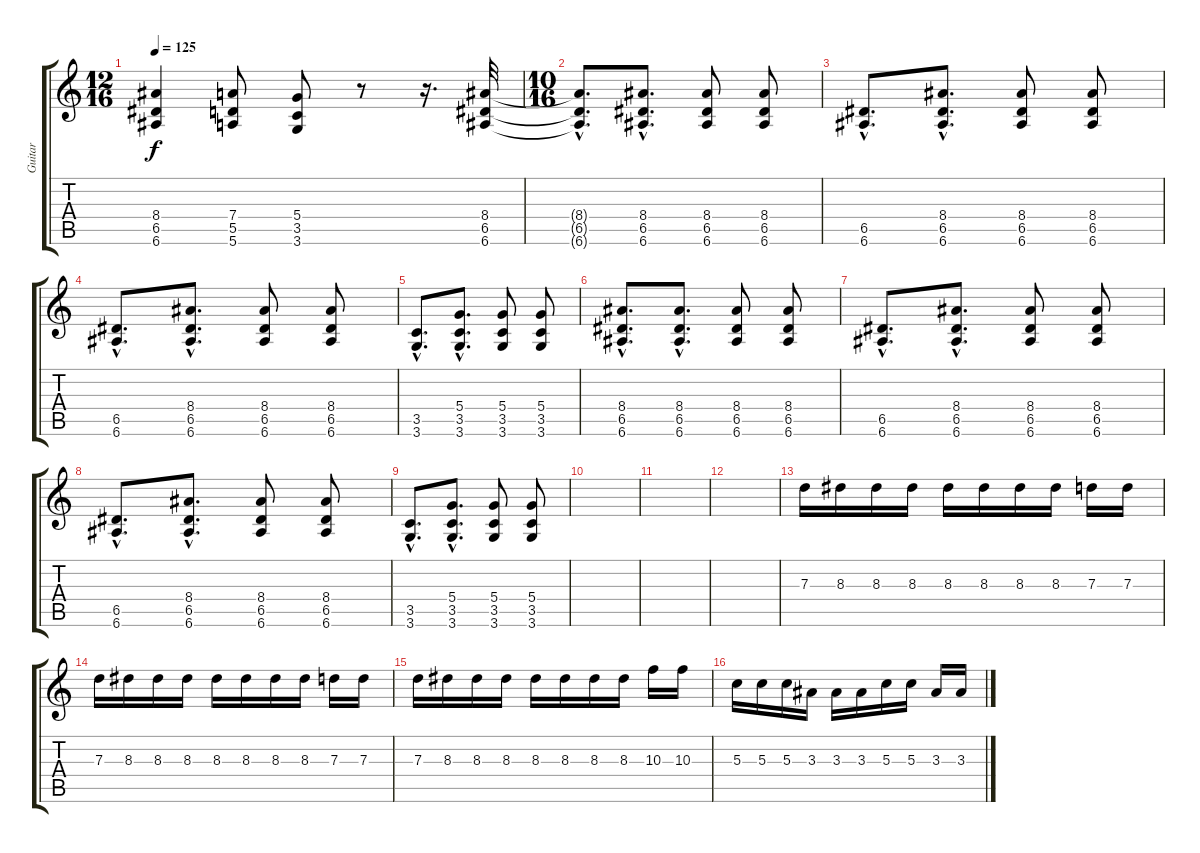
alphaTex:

\track ("Guitar" "Guitar") {instrument overdrivenguitar}
\staff {score tabs}
\tuning (E4 B3 G3 D3 A2 E2) {hide}
\ts (12 16)
\tempo 125
\clef g2
\ks c
(8.4 6.5 6.6).4{dy f} (7.4 5.5 5.6).8 (5.4 3.5 3.6).8 r.8 r.16{d} (8.4 6.5 6.6).32 |
\ts (10 16)
(8.4{hac t} 6.5{hac t} 6.6{t}).8{d} (8.4{hac} 6.5{hac} 6.6{hac}).8{d} (8.4 6.5 6.6).8 (8.4 6.5 6.6).8 |
(6.5{hac} 6.6).8{d} (8.4{hac} 6.5{hac} 6.6{hac}).8{d} (8.4 6.5 6.6).8 (8.4 6.5 6.6).8 |
(6.5{hac} 6.6).8{d} (8.4{hac} 6.5{hac} 6.6{hac}).8{d} (8.4 6.5 6.6).8 (8.4 6.5 6.6).8 |
(3.5{hac} 3.6).8{d} (5.4{hac} 3.5{hac} 3.6{hac}).8{d} (5.4 3.5 3.6).8 (5.4 3.5 3.6).8 |
(8.4{hac} 6.5{hac} 6.6).8{d} (8.4{hac} 6.5{hac} 6.6{hac}).8{d} (8.4 6.5 6.6).8 (8.4 6.5 6.6).8 |
(6.5{hac} 6.6).8{d} (8.4{hac} 6.5{hac} 6.6{hac}).8{d} (8.4 6.5 6.6).8 (8.4 6.5 6.6).8 |
(6.5{hac} 6.6).8{d} (8.4{hac} 6.5{hac} 6.6{hac}).8{d} (8.4 6.5 6.6).8 (8.4 6.5 6.6).8 |
(3.5{hac} 3.6).8{d} (5.4{hac} 3.5{hac} 3.6{hac}).8{d} (5.4 3.5 3.6).8 (5.4 3.5 3.6).8 |
|
|
|
7.3.16 8.3.16 8.3.16 8.3.16 8.3.16 8.3.16 8.3.16 8.3.16 7.3.16 7.3.16 |
7.3.16 8.3.16 8.3.16 8.3.16 8.3.16 8.3.16 8.3.16 8.3.16 7.3.16 7.3.16 |
7.3.16 8.3.16 8.3.16 8.3.16 8.3.16 8.3.16 8.3.16 8.3.16 10.3.16 10.3.16 |
5.3.16 5.3.16 5.3.16 3.3.16 3.3.16 3.3.16 5.3.16 5.3.16 3.3.16 3.3.16
